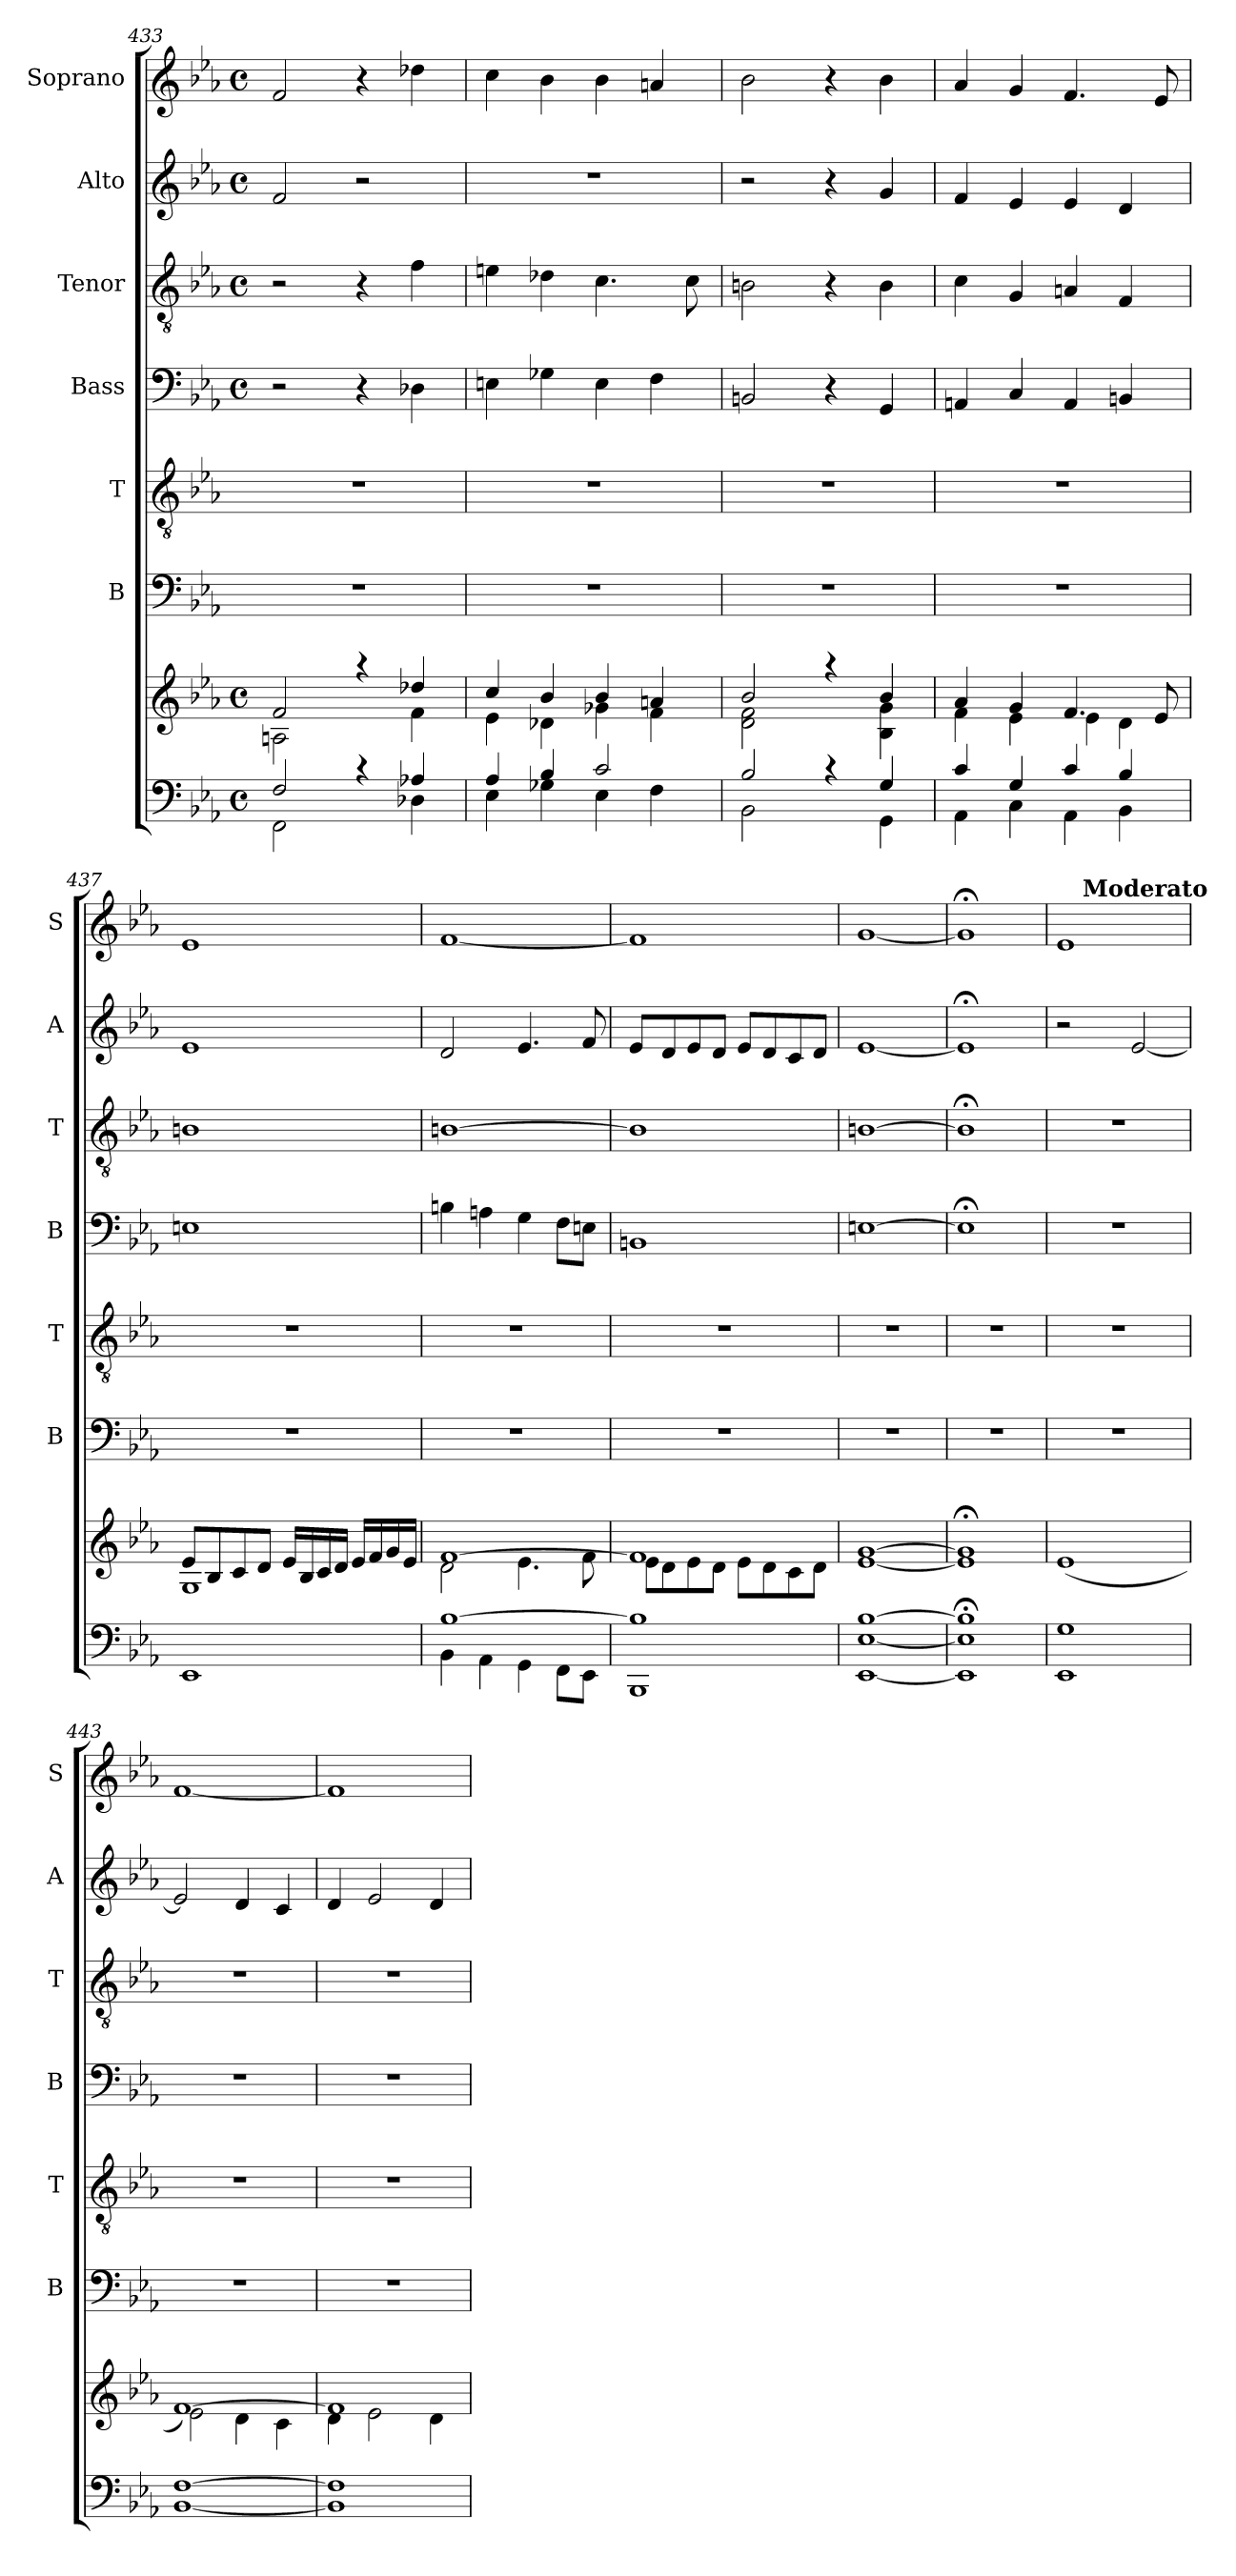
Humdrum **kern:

**kern	**kern	**kern	**kern	**kern	**kern	**kern	**kern
*part8	*part7	*part6	*part5	*part4	*part3	*part2	*part1
*staff8	*staff7	*staff6	*staff5	*staff4	*staff3	*staff2	*staff1
*	*	*I"B	*I"T	*I"Bass	*I"Tenor	*I"Alto	*I"Soprano
*	*	*I'B	*I'T	*I'B	*I'T	*I'A	*I'S
!!LO:PB:g=z
*clefF4	*clefG2	*clefF4	*clefGv2	*clefF4	*clefGv2	*clefG2	*clefG2
*k[b-e-a-]	*k[b-e-a-]	*k[b-e-a-]	*k[b-e-a-]	*k[b-e-a-]	*k[b-e-a-]	*k[b-e-a-]	*k[b-e-a-]
*E-:	*E-:	*E-:	*E-:	*E-:	*E-:	*E-:	*E-:
*M4/4	*M4/4	*	*	*M4/4	*M4/4	*M4/4	*M4/4
*met(c)	*met(c)	*	*	*met(c)	*met(c)	*met(c)	*met(c)
=433	=433	=433	=433	=433	=433	=433	=433
*^	*^	*	*	*	*	*	*
2F/	2FF\	2f/	2An\	1r	1r	2r	2r	2f/	2f/
4rc	4ryy	4raa	4ryy	.	.	4r	4r	2r	4r
4A-X/	4D-X\	4dd-X/	4f\	.	.	4D-X\	4f\	.	4dd-X\
=434	=434	=434	=434	=434	=434	=434	=434	=434	=434
4A-/	4E-\	4cc/	4e-\	1r	1r	4E\	4e\	1r	4cc\
4B-/	4G-X\	4b-/	4d-X\	.	.	4G-X\	4d-X\	.	4b-\
2c/	4E-\	4b-/	4g-X\	.	.	4E\	4.c\	.	4b-\
.	4F\	4an/	4f\	.	.	4F\	.	.	4an/
.	.	.	.	.	.	.	8c\	.	.
=435	=435	=435	=435	=435	=435	=435	=435	=435	=435
2B-/	2BB-\	2b-/	2d\ 2f\	1r	1r	2BB/	2B\	2r	2b-\
4rc	4ryy	4raa	4ryy	.	.	4r	4r	4r	4r
4G/	4GG\	4b-/	4B-\ 4g\	.	.	4GG/	4B\	4g/	4b-\
=436	=436	=436	=436	=436	=436	=436	=436	=436	=436
4c/	4AA-\	4a-/	4f\	1r	1r	4AA/	4c\	4f/	4a-/
4G/	4C\	4g/	4e-\	.	.	4C/	4G/	4e-/	4g/
4c/	4AA-\	4.f/	4e-\	.	.	4AA/	4A/	4e-/	4.f/
4B-/	4BB-\	.	4d\	.	.	4BB/	4F/	4d/	.
.	.	8e-/	.	.	.	.	.	.	8e-/
*v	*v	*	*	*	*	*	*	*	*
!!LO:PB:g=z
=437	=437	=437	=437	=437	=437	=437	=437	=437
1EE-	8e-/L	1G	1r	1r	1E	1B	1e-	1e-
.	8B-/	.	.	.	.	.	.	.
.	8c/	.	.	.	.	.	.	.
.	8d/J	.	.	.	.	.	.	.
.	16e-/LL	.	.	.	.	.	.	.
.	16B-/	.	.	.	.	.	.	.
.	16c/	.	.	.	.	.	.	.
.	16d/JJ	.	.	.	.	.	.	.
.	16e-/LL	.	.	.	.	.	.	.
.	16f/	.	.	.	.	.	.	.
.	16g/	.	.	.	.	.	.	.
.	16e-/JJ	.	.	.	.	.	.	.
=438	=438	=438	=438	=438	=438	=438	=438	=438
*^	*	*	*	*	*	*	*	*
[>1B-	4BB-\	[>1f	2d\	1r	1r	4B\	[>1B	2d/	[<1f
.	4AA-\	.	.	.	.	4A\	.	.	.
.	4GG\	.	4.e-\	.	.	4G\	.	4.e-/	.
.	8FF\L	.	.	.	.	8F\L	.	.	.
.	8EE-\J	.	8f\	.	.	8E\J	.	8f/	.
*v	*v	*	*	*	*	*	*	*	*
=439	=439	=439	=439	=439	=439	=439	=439	=439
1BBB- 1B-]	1f]	8e-\L	1r	1r	1BB	1B]	8e-/L	1f]
.	.	8d\	.	.	.	.	8d/	.
.	.	8e-\	.	.	.	.	8e-/	.
.	.	8d\J	.	.	.	.	8d/J	.
.	.	8e-\L	.	.	.	.	8e-/L	.
.	.	8d\	.	.	.	.	8d/	.
.	.	8c\	.	.	.	.	8c/	.
.	.	8d\J	.	.	.	.	8d/J	.
*	*v	*v	*	*	*	*	*	*
=440	=440	=440	=440	=440	=440	=440	=440
[<1EE- [>1E- [>1B-	[<1e- [>1g	1r	1r	[>1E	[>1B	[<1e-	[<1g
=441	=441	=441	=441	=441	=441	=441	=441
1EE-]; 1E-]; 1B-];	1e-]; 1g];	1r	1r	1E;<]	1B;<]	1e-;]	1g;]
!!LO:PB:g=z
=442!	=442!	=442!	=442!	=442!	=442!	=442!	=442!
*	*	*	*	*	*	*	*^
1EE- 1G	(<1e-	1r	1r	1r	1r	2r	1e-	8ryy
*	*	*	*	*	*	*	*MM110	*
!	!	!	!	!	!	!	!	!LO:TX:a:B:t=Moderato
.	.	.	.	.	.	.	.	2..ryy
.	.	.	.	.	.	[<2e-/	.	.
*	*	*	*	*	*	*	*v	*v
=443	=443	=443	=443	=443	=443	=443	=443
*	*^	*	*	*	*	*	*
[<1BB- [>1F	[>1f)	2e-\	1r	1r	1r	1r	2e-/]	[<1f
.	.	4d\	.	.	.	.	4d/	.
.	.	4c\	.	.	.	.	4c/	.
=444	=444	=444	=444	=444	=444	=444	=444	=444
1BB-] 1F]	1f]	4d\	1r	1r	1r	1r	4d/	1f]
.	.	2e-\	.	.	.	.	2e-/	.
.	.	4d\	.	.	.	.	4d/	.
*	*v	*v	*	*	*	*	*	*
=	=	=	=	=	=	=	=
*-	*-	*-	*-	*-	*-	*-	*-
